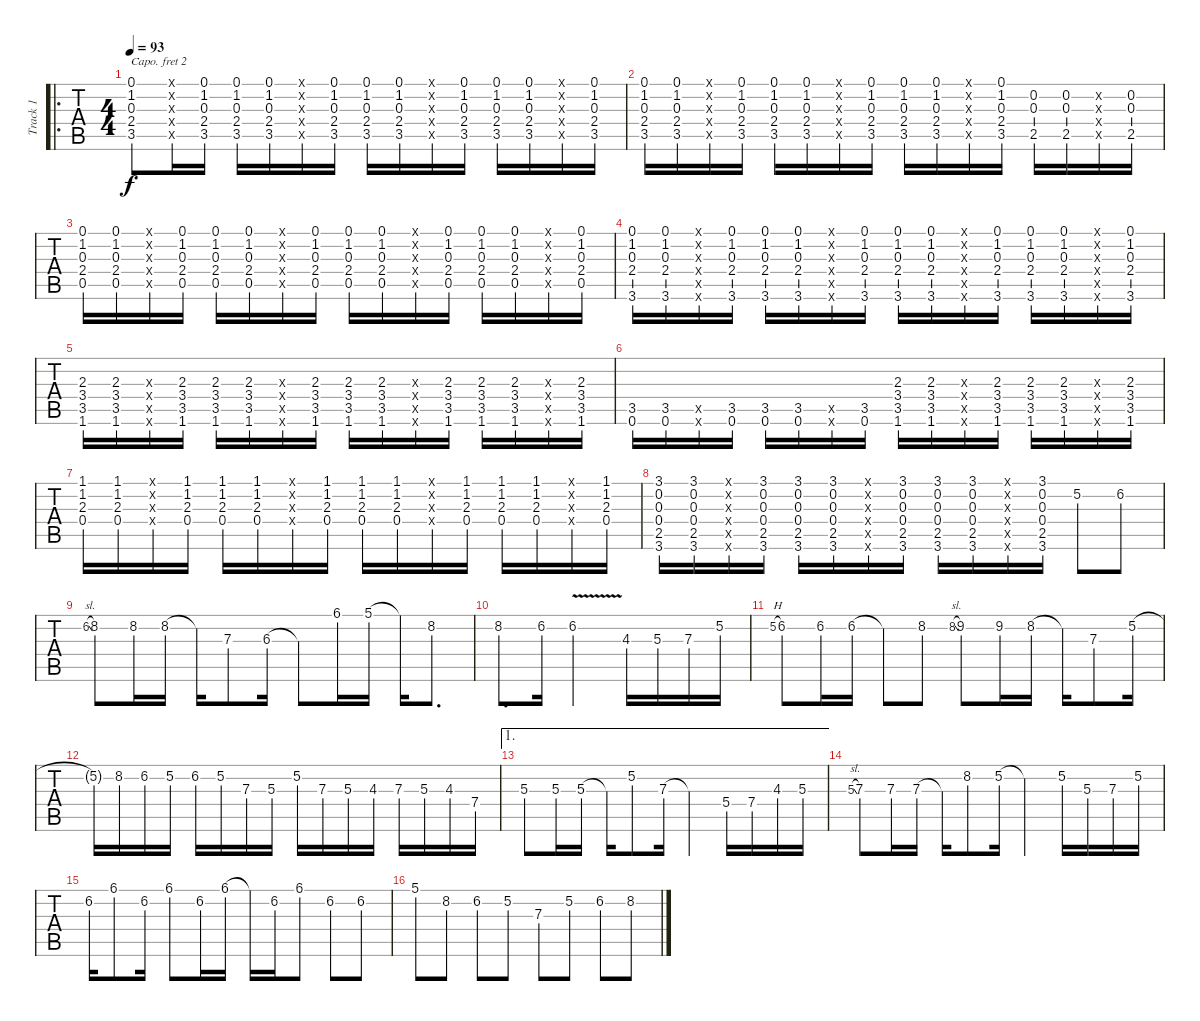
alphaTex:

\track ("Track 1" "Track 1") {instrument acousticguitarnylon}
\staff {tabs}
\capo 2
\tuning (E4 B3 G3 D3 A2 E2) {hide}
\ro
\ts (4 4)
\tempo 93
\clef g2
\ks d
(0.1 1.2 0.3 2.4 3.5).8{dy f volume 10} (0.1{x} 0.2{x} 0.3{x} 0.4{x} 0.5{x}).16 (0.1 1.2 0.3 2.4 3.5).16 (0.1 1.2 0.3 2.4 3.5).16 (0.1 1.2 0.3 2.4 3.5).16 (0.1{x} 0.2{x} 0.3{x} 0.4{x} 0.5{x}).16 (0.1 1.2 0.3 2.4 3.5).16 (0.1 1.2 0.3 2.4 3.5).16 (0.1 1.2 0.3 2.4 3.5).16 (0.1{x} 0.2{x} 0.3{x} 0.4{x} 0.5{x}).16 (0.1 1.2 0.3 2.4 3.5).16 (0.1 1.2 0.3 2.4 3.5).16 (0.1 1.2 0.3 2.4 3.5).16 (0.1{x} 0.2{x} 0.3{x} 0.4{x} 0.5{x}).16 (0.1 1.2 0.3 2.4 3.5).16 |
(0.1 1.2 0.3 2.4 3.5).16 (0.1 1.2 0.3 2.4 3.5).16 (0.1{x} 0.2{x} 0.3{x} 0.4{x} 0.5{x}).16 (0.1 1.2 0.3 2.4 3.5).16 (0.1 1.2 0.3 2.4 3.5).16 (0.1 1.2 0.3 2.4 3.5).16 (0.1{x} 0.2{x} 0.3{x} 0.4{x} 0.5{x}).16 (0.1 1.2 0.3 2.4 3.5).16 (0.1 1.2 0.3 2.4 3.5).16 (0.1 1.2 0.3 2.4 3.5).16 (0.1{x} 0.2{x} 0.3{x} 0.4{x} 0.5{x}).16 (0.1 1.2 0.3 2.4 3.5).16 (0.2 0.3 2.5).16 (0.2 0.3 2.5).16 (0.2{x} 0.3{x} 0.4{x} 0.5{x}).16 (0.2 0.3 2.5).16 |
(0.1 1.2 0.3 2.4 0.5).16 (0.1 1.2 0.3 2.4 0.5).16 (0.1{x} 0.2{x} 0.3{x} 0.4{x} 0.5{x}).16 (0.1 1.2 0.3 2.4 0.5).16 (0.1 1.2 0.3 2.4 0.5).16 (0.1 1.2 0.3 2.4 0.5).16 (0.1{x} 0.2{x} 0.3{x} 0.4{x} 0.5{x}).16 (0.1 1.2 0.3 2.4 0.5).16 (0.1 1.2 0.3 2.4 0.5).16 (0.1 1.2 0.3 2.4 0.5).16 (0.1{x} 0.2{x} 0.3{x} 0.4{x} 0.5{x}).16 (0.1 1.2 0.3 2.4 0.5).16 (0.1 1.2 0.3 2.4 0.5).16 (0.1 1.2 0.3 2.4 0.5).16 (0.1{x} 0.2{x} 0.3{x} 0.4{x} 0.5{x}).16 (0.1 1.2 0.3 2.4 0.5).16 |
(0.1 1.2 0.3 2.4 3.6).16 (0.1 1.2 0.3 2.4 3.6).16 (0.1{x} 0.2{x} 0.3{x} 0.4{x} 0.5{x} 0.6{x}).16 (0.1 1.2 0.3 2.4 3.6).16 (0.1 1.2 0.3 2.4 3.6).16 (0.1 1.2 0.3 2.4 3.6).16 (0.1{x} 1.2{x} 0.3{x} 2.4{x} 0.5{x} 3.6{x}).16 (0.1 1.2 0.3 2.4 3.6).16 (0.1 1.2 0.3 2.4 3.6).16 (0.1 1.2 0.3 2.4 3.6).16 (0.1{x} 1.2{x} 0.3{x} 2.4{x} 0.5{x} 3.6{x}).16 (0.1 1.2 0.3 2.4 3.6).16 (0.1 1.2 0.3 2.4 3.6).16 (0.1 1.2 0.3 2.4 3.6).16 (0.1{x} 1.2{x} 0.3{x} 2.4{x} 0.5{x} 3.6{x}).16 (0.1 1.2 0.3 2.4 3.6).16 |
(2.3 3.4 3.5 1.6).16 (2.3 3.4 3.5 1.6).16 (0.3{x} 0.4{x} 0.5{x} 0.6{x}).16 (2.3 3.4 3.5 1.6).16 (2.3 3.4 3.5 1.6).16 (2.3 3.4 3.5 1.6).16 (0.3{x} 0.4{x} 0.5{x} 0.6{x}).16 (2.3 3.4 3.5 1.6).16 (2.3 3.4 3.5 1.6).16 (2.3 3.4 3.5 1.6).16 (0.3{x} 0.4{x} 0.5{x} 0.6{x}).16 (2.3 3.4 3.5 1.6).16 (2.3 3.4 3.5 1.6).16 (2.3 3.4 3.5 1.6).16 (0.3{x} 0.4{x} 0.5{x} 0.6{x}).16 (2.3 3.4 3.5 1.6).16 |
(3.5 0.6).16 (3.5 0.6).16 (0.5{x} 0.6{x}).16 (3.5 0.6).16 (3.5 0.6).16 (3.5 0.6).16 (0.5{x} 0.6{x}).16 (3.5 0.6).16 (2.3 3.4 3.5 1.6).16 (2.3 3.4 3.5 1.6).16 (0.3{x} 0.4{x} 0.5{x} 0.6{x}).16 (2.3 3.4 3.5 1.6).16 (2.3 3.4 3.5 1.6).16 (2.3 3.4 3.5 1.6).16 (0.3{x} 0.4{x} 0.5{x} 0.6{x}).16 (2.3 3.4 3.5 1.6).16 |
(1.1 1.2 2.3 0.4).16 (1.1 1.2 2.3 0.4).16 (0.1{x} 0.2{x} 0.3{x} 0.4{x}).16 (1.1 1.2 2.3 0.4).16 (1.1 1.2 2.3 0.4).16 (1.1 1.2 2.3 0.4).16 (0.1{x} 0.2{x} 0.3{x} 0.4{x}).16 (1.1 1.2 2.3 0.4).16 (1.1 1.2 2.3 0.4).16 (1.1 1.2 2.3 0.4).16 (0.1{x} 0.2{x} 0.3{x} 0.4{x}).16 (1.1 1.2 2.3 0.4).16 (1.1 1.2 2.3 0.4).16 (1.1 1.2 2.3 0.4).16 (0.1{x} 0.2{x} 0.3{x} 0.4{x}).16 (1.1 1.2 2.3 0.4).16 |
(3.1 0.2 0.3 0.4 2.5 3.6).16 (3.1 0.2 0.3 0.4 2.5 3.6).16 (0.1{x} 0.2{x} 0.3{x} 0.4{x} 0.5{x} 0.6{x}).16 (3.1 0.2 0.3 0.4 2.5 3.6).16 (3.1 0.2 0.3 0.4 2.5 3.6).16 (3.1 0.2 0.3 0.4 2.5 3.6).16 (0.1{x} 0.2{x} 0.3{x} 0.4{x} 0.5{x} 0.6{x}).16 (3.1 0.2 0.3 0.4 2.5 3.6).16 (3.1 0.2 0.3 0.4 2.5 3.6).16 (3.1 0.2 0.3 0.4 2.5 3.6).16 (0.1{x} 0.2{x} 0.3{x} 0.4{x} 0.5{x} 0.6{x}).16 (3.1 0.2 0.3 0.4 2.5 3.6).16 5.2.8{volume 13} 6.2.8 |
6.2{sl}.8{gr onbeat} 8.2.8 8.2.16 8.2.16 8.2{t}.16 7.3.8 6.3.16 6.3{t}.8 6.1.16 5.1.16 5.1{t}.16 8.2.8{d} |
8.2.8{d} 6.2.16 6.2{v}.2 4.3.16 5.3.16 7.3.16 5.2.16 |
5.2{h}.8{gr onbeat} 6.2.8 6.2.16 6.2.16 6.2{t}.8 8.2.8 8.2{sl}.8{gr onbeat} 9.2.8 9.2.16 8.2.16 8.2{t}.16 7.3.8 5.2.16 |
5.2{t}.16 8.2.16 6.2.16 5.2.16 6.2.16 5.2.16 7.3.16 5.3.16 5.2.16 7.3.16 5.3.16 4.3.16 7.3.16 5.3.16 4.3.16 7.4.16 |
\ae 1
5.3.8 5.3.16 5.3.16 5.3{t}.16 5.2.8 7.3.16 7.3{t}.4 5.4.16 7.4.16 4.3.16 5.3.16 |
5.3{sl}.8{gr onbeat} 7.3.8 7.3.16 7.3.16 7.3{t}.16 8.2.8 5.2.16 5.2{t}.4 5.2.16 5.3.16 7.3.16 5.2.16 |
6.2.16 6.1.8 6.2.16 6.1.8 6.2.16 6.1.16 6.1{t}.16 6.2.16 6.1.8 6.2.8 6.2.8 |
5.1.8 8.2.8 6.2.8 5.2.8 7.3.8{volume 16} 5.2.8 6.2.8 8.2.8
